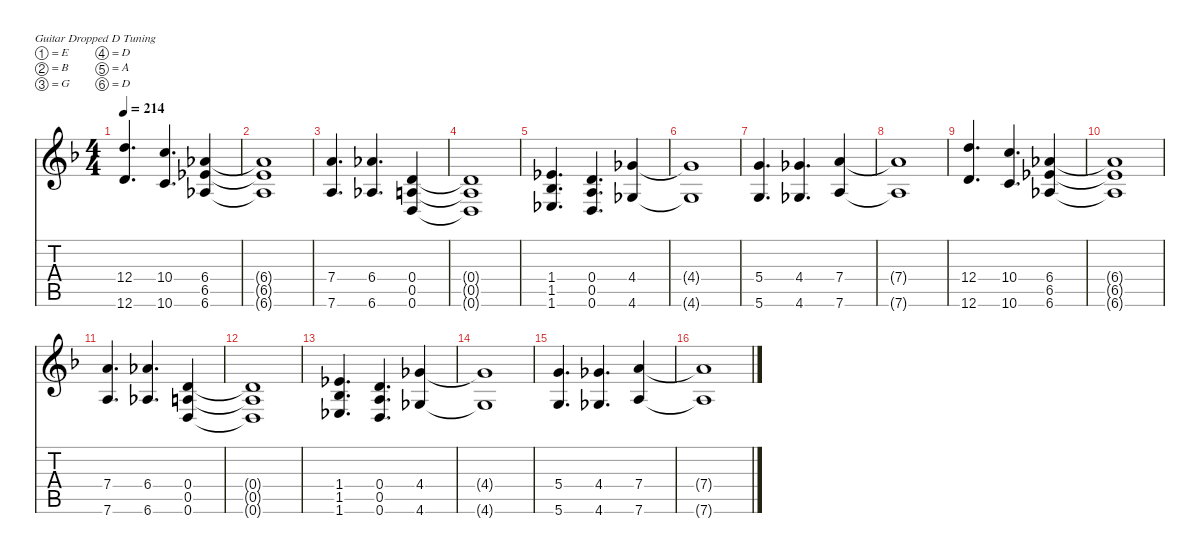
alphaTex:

\hideDynamics
\bracketExtendMode nobrackets
\singleTrackTrackNamePolicy hidden
\multiTrackTrackNamePolicy hidden
\firstSystemTrackNameMode fullname
\firstSystemTrackNameOrientation horizontal
\otherSystemsTrackNameOrientation horizontal
\track ("Guitar-spare" "E-Gt") {instrument distortionguitar}
\staff {score tabs}
\tuning (E4 B3 G3 D3 A2 D2)
\ts (4 4)
\tempo 214
\clef g2
\ks dminor
(12.4{acc forcenatural} 12.6{acc forcenatural}).4{d dy f beam Up} (10.4{acc forcenatural} 10.6{acc forcenatural}).4{d beam Up} (6.4{acc b} 6.5{acc b} 6.6{acc b}).4{beam Up} |
(6.4{t acc b} 6.5{t acc b} 6.6{t acc b}).1{beam Up} |
(7.4{acc forcenatural} 7.6{acc forcenatural}).4{d beam Up} (6.4{acc b} 6.6{acc b}).4{d beam Up} (0.4{acc forcenatural} 0.5{acc forcenatural} 0.6{acc forcenatural}).4{beam Up} |
(0.4{t acc forcenatural} 0.5{t acc forcenatural} 0.6{t acc forcenatural}).1{beam Up} |
(1.4{acc b} 1.5{acc b} 1.6{acc b}).4{d beam Up} (0.4{acc forcenatural} 0.5{acc forcenatural} 0.6{acc forcenatural}).4{d beam Up} (4.4{acc b} 4.6{acc b}).4{beam Up} |
(4.4{t acc b} 4.6{t acc b}).1{beam Up} |
(5.4{acc forcenatural} 5.6{acc forcenatural}).4{d beam Up} (4.4{acc b} 4.6{acc b}).4{d beam Up} (7.4{acc forcenatural} 7.6{acc forcenatural}).4{beam Up} |
(7.4{t acc forcenatural} 7.6{t acc forcenatural}).1{beam Up} |
(12.4{acc forcenatural} 12.6{acc forcenatural}).4{d beam Up} (10.4{acc forcenatural} 10.6{acc forcenatural}).4{d beam Up} (6.4{acc b} 6.5{acc b} 6.6{acc b}).4{beam Up} |
(6.4{t acc b} 6.5{t acc b} 6.6{t acc b}).1{beam Up} |
(7.4{acc forcenatural} 7.6{acc forcenatural}).4{d beam Up} (6.4{acc b} 6.6{acc b}).4{d beam Up} (0.4{acc forcenatural} 0.5{acc forcenatural} 0.6{acc forcenatural}).4{beam Up} |
(0.4{t acc forcenatural} 0.5{t acc forcenatural} 0.6{t acc forcenatural}).1{beam Up} |
(1.4{acc b} 1.5{acc b} 1.6{acc b}).4{d beam Up} (0.4{acc forcenatural} 0.5{acc forcenatural} 0.6{acc forcenatural}).4{d beam Up} (4.4{acc b} 4.6{acc b}).4{beam Up} |
(4.4{t acc b} 4.6{t acc b}).1{beam Up} |
(5.4{acc forcenatural} 5.6{acc forcenatural}).4{d beam Up} (4.4{acc b} 4.6{acc b}).4{d beam Up} (7.4{acc forcenatural} 7.6{acc forcenatural}).4{beam Up} |
(7.4{t acc forcenatural} 7.6{t acc forcenatural}).1{beam Up}
